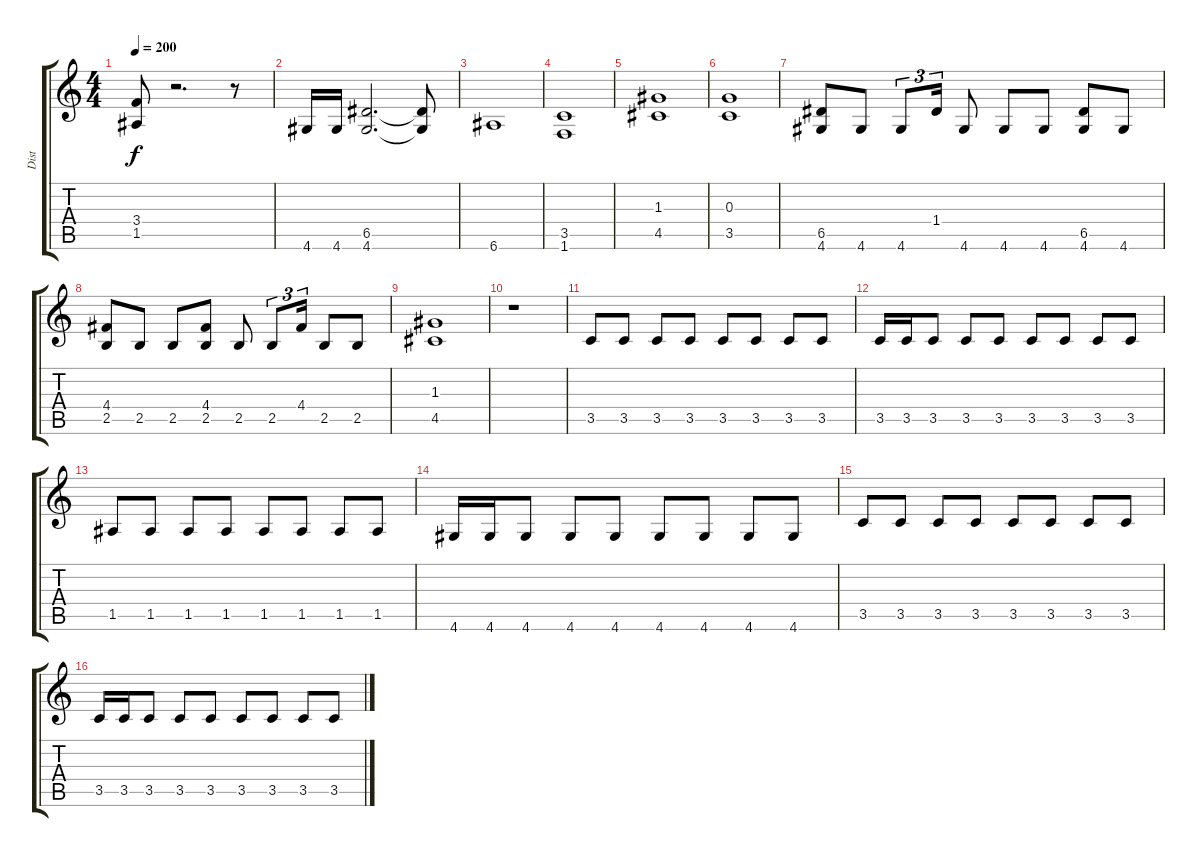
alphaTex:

\track ("Dist" "Dist") {instrument overdrivenguitar}
\staff {score tabs}
\tuning (E4 B3 G3 D3 A2 E2) {hide}
\ts (4 4)
\tempo 200
\clef g2
\ks c
(3.4 1.5).8{dy f} r.2{d} r.8 |
4.6.16 4.6.16 (6.5 4.6).2{d} (6.5{t} 4.6{t}).8 |
6.6.1 |
(3.5 1.6).1 |
(1.3 4.5).1 |
(0.3 3.5).1 |
(6.5 4.6).8 4.6.8 4.6.8{tu (3 2)} 1.4.16{tu (3 2)} 4.6.8 4.6.8 4.6.8 (6.5 4.6).8 4.6.8 |
(4.4 2.5).8 2.5.8 2.5.8 (4.4 2.5).8 2.5.8 2.5.8{tu (3 2)} 4.4.16{tu (3 2)} 2.5.8 2.5.8 |
(1.3 4.5).1 |
r.1 |
3.5.8 3.5.8 3.5.8 3.5.8 3.5.8 3.5.8 3.5.8 3.5.8 |
3.5.16 3.5.16 3.5.8 3.5.8 3.5.8 3.5.8 3.5.8 3.5.8 3.5.8 |
1.5.8 1.5.8 1.5.8 1.5.8 1.5.8 1.5.8 1.5.8 1.5.8 |
4.6.16 4.6.16 4.6.8 4.6.8 4.6.8 4.6.8 4.6.8 4.6.8 4.6.8 |
3.5.8 3.5.8 3.5.8 3.5.8 3.5.8 3.5.8 3.5.8 3.5.8 |
3.5.16 3.5.16 3.5.8 3.5.8 3.5.8 3.5.8 3.5.8 3.5.8 3.5.8
